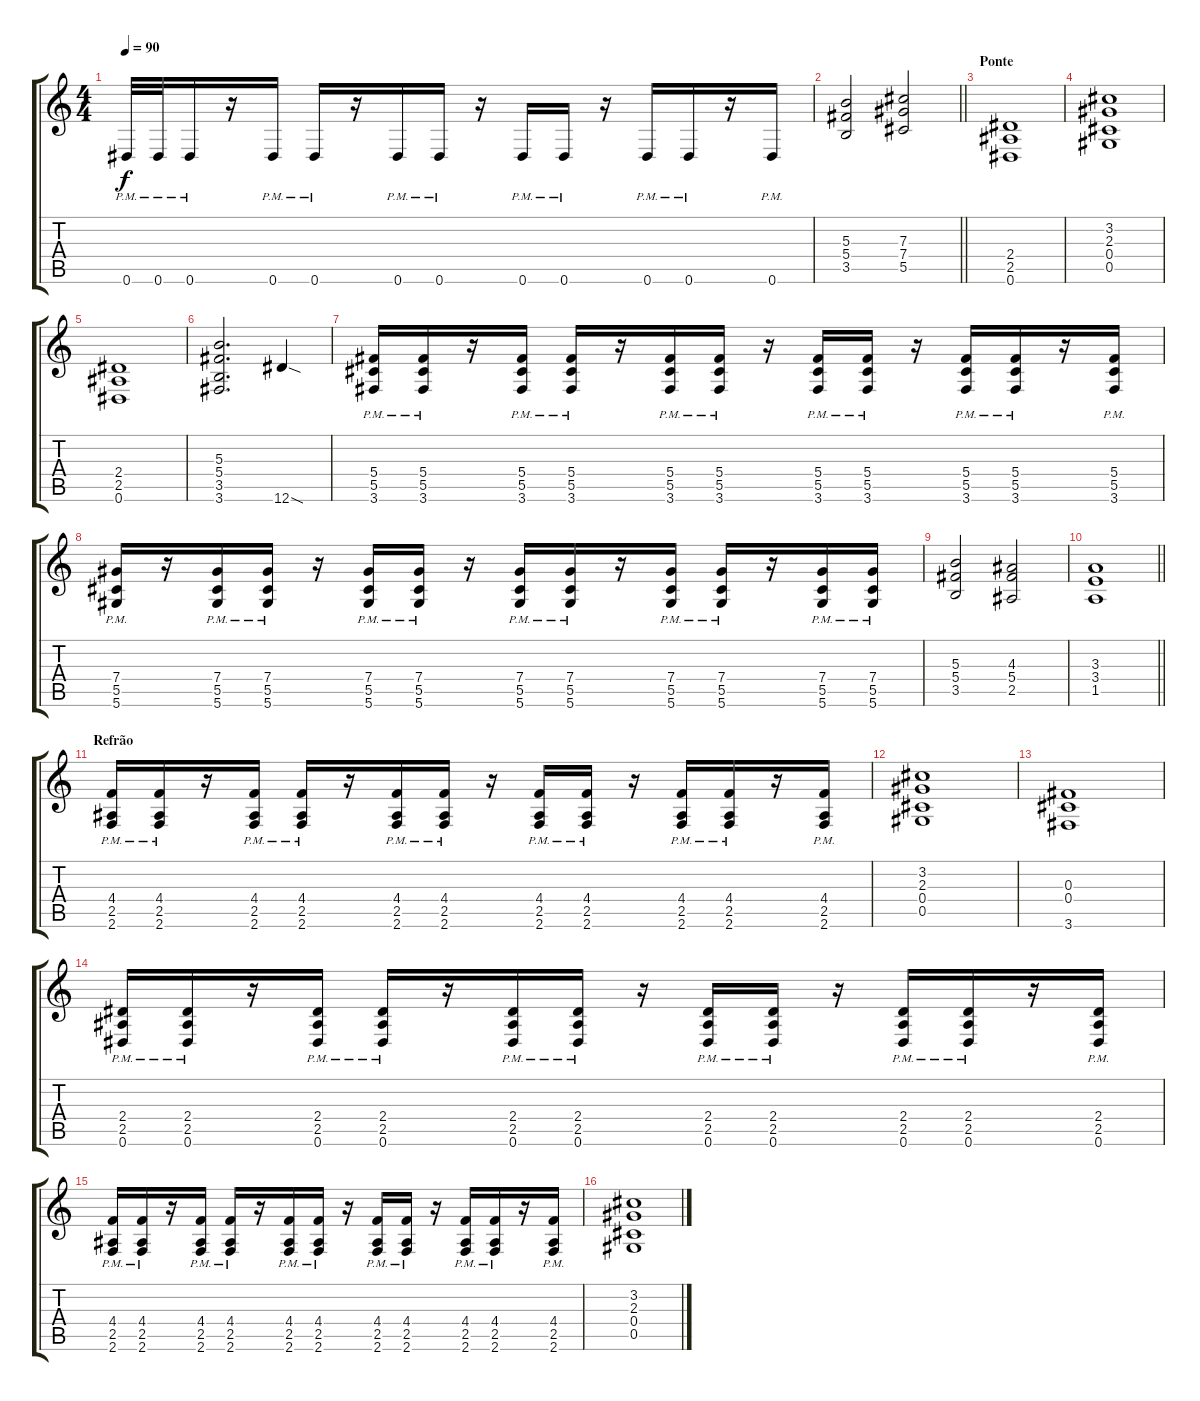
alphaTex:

\track "" {instrument overdrivenguitar}
\staff {score tabs}
\tuning (Eb4 Bb3 Gb3 Db3 Ab2 Eb2) {hide}
\ts (4 4)
\tempo 90
\clef g2
\ks c
0.6{pm}.32{dy f} 0.6{pm}.32 0.6{pm}.16 r.16 0.6{pm}.16 0.6{pm}.16 r.16 0.6{pm}.16 0.6{pm}.16 r.16 0.6{pm}.16 0.6{pm}.16 r.16 0.6{pm}.16 0.6{pm}.16 r.16 0.6{pm}.16 |
\barLineRight lightlight
(5.3 5.4 3.5).2 (7.3 7.4 5.5).2 |
\section ("" "Ponte")
(2.4 2.5 0.6).1 |
(3.2 2.3 0.4 0.5).1 |
(2.4 2.5 0.6).1 |
(5.3 5.4 3.5 3.6).2{d} 12.6{sod}.4 |
(5.4{pm} 5.5{pm} 3.6{pm}).16 (5.4{pm} 5.5{pm} 3.6{pm}).16 r.16 (5.4{pm} 5.5{pm} 3.6{pm}).16 (5.4{pm} 5.5{pm} 3.6{pm}).16 r.16 (5.4{pm} 5.5{pm} 3.6{pm}).16 (5.4{pm} 5.5{pm} 3.6{pm}).16 r.16 (5.4{pm} 5.5{pm} 3.6{pm}).16 (5.4{pm} 5.5{pm} 3.6{pm}).16 r.16 (5.4{pm} 5.5{pm} 3.6{pm}).16 (5.4{pm} 5.5{pm} 3.6{pm}).16 r.16 (5.4{pm} 5.5{pm} 3.6{pm}).16 |
(7.4{pm} 5.5{pm} 5.6{pm}).16 r.16 (7.4{pm} 5.5{pm} 5.6{pm}).16 (7.4{pm} 5.5{pm} 5.6{pm}).16 r.16 (7.4{pm} 5.5{pm} 5.6{pm}).16 (7.4{pm} 5.5{pm} 5.6{pm}).16 r.16 (7.4{pm} 5.5{pm} 5.6{pm}).16 (7.4{pm} 5.5{pm} 5.6{pm}).16 r.16 (7.4{pm} 5.5{pm} 5.6{pm}).16 (7.4{pm} 5.5{pm} 5.6{pm}).16 r.16 (7.4{pm} 5.5{pm} 5.6{pm}).16 (7.4{pm} 5.5{pm} 5.6{pm}).16 |
(5.3 5.4 3.5).2 (4.3 5.4 2.5).2 |
\barLineRight lightlight
(3.3 3.4 1.5).1 |
\section ("" "Refrão")
(4.4{pm} 2.5{pm} 2.6{pm}).16 (4.4{pm} 2.5{pm} 2.6{pm}).16 r.16 (4.4{pm} 2.5{pm} 2.6{pm}).16 (4.4{pm} 2.5{pm} 2.6{pm}).16 r.16 (4.4{pm} 2.5{pm} 2.6{pm}).16 (4.4{pm} 2.5{pm} 2.6{pm}).16 r.16 (4.4{pm} 2.5{pm} 2.6{pm}).16 (4.4{pm} 2.5{pm} 2.6{pm}).16 r.16 (4.4{pm} 2.5{pm} 2.6{pm}).16 (4.4{pm} 2.5{pm} 2.6{pm}).16 r.16 (4.4{pm} 2.5{pm} 2.6{pm}).16 |
(3.2 2.3 0.4 0.5).1 |
(0.3 0.4 3.6).1 |
(2.4{pm} 2.5{pm} 0.6{pm}).16 (2.4{pm} 2.5{pm} 0.6{pm}).16 r.16 (2.4{pm} 2.5{pm} 0.6{pm}).16 (2.4{pm} 2.5{pm} 0.6{pm}).16 r.16 (2.4{pm} 2.5{pm} 0.6{pm}).16 (2.4{pm} 2.5{pm} 0.6{pm}).16 r.16 (2.4{pm} 2.5{pm} 0.6{pm}).16 (2.4{pm} 2.5{pm} 0.6{pm}).16 r.16 (2.4{pm} 2.5{pm} 0.6{pm}).16 (2.4{pm} 2.5{pm} 0.6{pm}).16 r.16 (2.4{pm} 2.5{pm} 0.6{pm}).16 |
(4.4{pm} 2.5{pm} 2.6{pm}).16 (4.4{pm} 2.5{pm} 2.6{pm}).16 r.16 (4.4{pm} 2.5{pm} 2.6{pm}).16 (4.4{pm} 2.5{pm} 2.6{pm}).16 r.16 (4.4{pm} 2.5{pm} 2.6{pm}).16 (4.4{pm} 2.5{pm} 2.6{pm}).16 r.16 (4.4{pm} 2.5{pm} 2.6{pm}).16 (4.4{pm} 2.5{pm} 2.6{pm}).16 r.16 (4.4{pm} 2.5{pm} 2.6{pm}).16 (4.4{pm} 2.5{pm} 2.6{pm}).16 r.16 (4.4{pm} 2.5{pm} 2.6{pm}).16 |
(3.2 2.3 0.4 0.5).1
